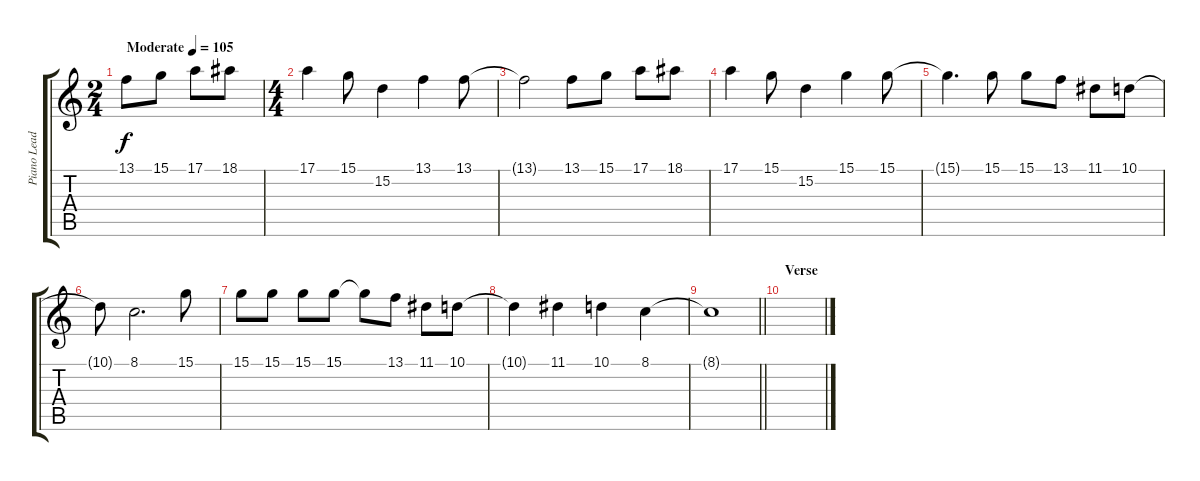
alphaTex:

\track ("Piano Lead" "Piano Lead") {instrument acousticgrandpiano}
\staff {score tabs}
\tuning (E4 B3 G3 D3 A2 E2) {hide}
\ts (2 4)
\tempo (105 "Moderate")
\clef g2
\ks c
13.1.8{dy f instrument acousticgrandpiano} 15.1.8 17.1.8 18.1.8 |
\ts (4 4)
17.1.4 15.1.8 15.2.4 13.1.4 13.1.8 |
13.1{t}.2 13.1.8 15.1.8 17.1.8 18.1.8 |
17.1.4 15.1.8 15.2.4 15.1.4 15.1.8 |
15.1{t}.4{d} 15.1.8 15.1.8 13.1.8 11.1.8 10.1.8 |
10.1{t}.8 8.1.2{d} 15.1.8 |
15.1.8 15.1.8 15.1.8 15.1.8 15.1{t}.8 13.1.8 11.1.8 10.1.8 |
10.1{t}.4 11.1.4 10.1.4 8.1.4 |
\barLineRight lightlight
8.1{t}.1 |
\section ("" "Verse")
